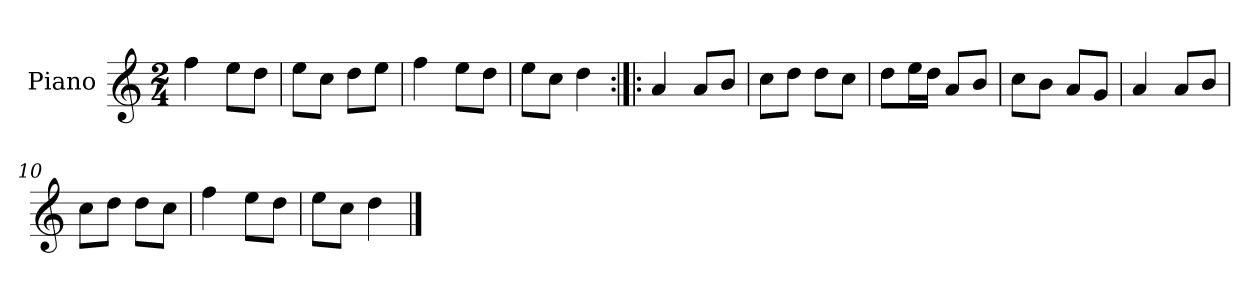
**kern
*part1
*staff1
*I"Piano
*I'Pno.
*clefG2
*k[]
*M2/4
=1
4ff\
8ee\L
8dd\J
=2
8ee\L
8cc\J
8dd\L
8ee\J
=3
4ff\
8ee\L
8dd\J
=4
8ee\L
8cc\J
4dd\
=5:|!|:
4a/
8a/L
8b/J
=6
8cc\L
8dd\J
8dd\L
8cc\J
=7
8dd\L
16ee\L
16dd\JJ
8a/L
8b/J
=8
8cc\L
8b\J
8a/L
8g/J
=9
4a/
8a/L
8b/J
!!LO:LB:g=z
=10
8cc\L
8dd\J
8dd\L
8cc\J
=11
4ff\
8ee\L
8dd\J
=12
8ee\L
8cc\J
4dd\
==
*-
